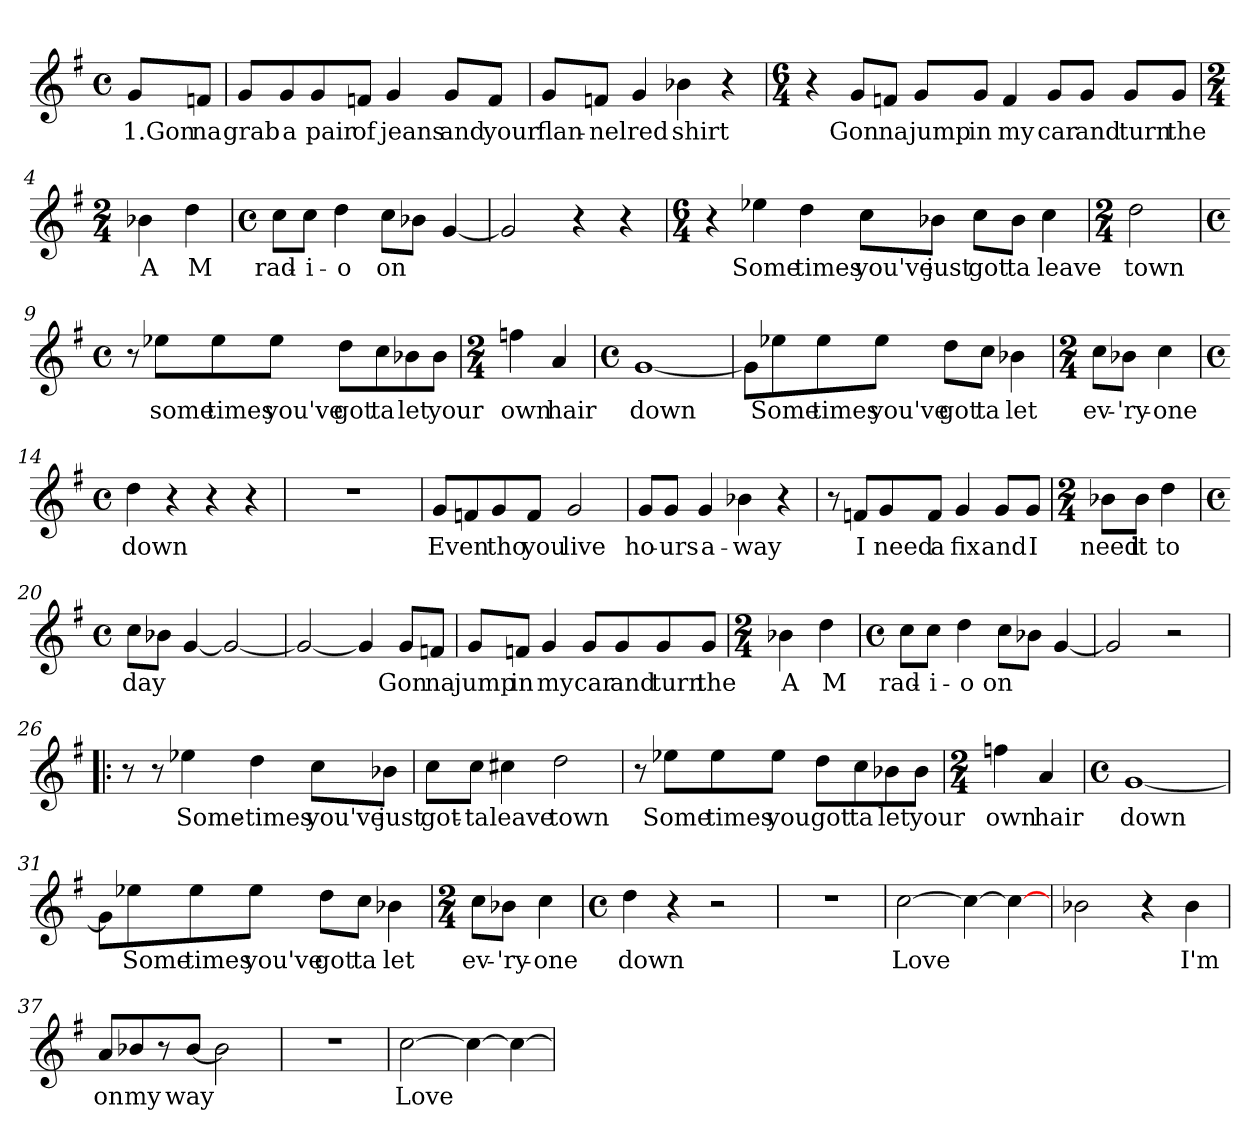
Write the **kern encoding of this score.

**kern	**text	**text
*part1	*part1	*part1
*staff1	*staff1	*staff1
*clefG2	*	*
*k[f#]	*	*
*G:	*	*
*M4/4	*	*
*met(c)	*	*
=	=	=
8g/L	1.Gon	.
8fn/J	na	.
=1	=1	=1
8g/L	grab	.
8g/	a	.
8g/	pair	.
8fn/J	of	.
4g/	jeans	.
8g/L	and	.
8f/J	your	.
=2	=2	=2
8g/L	flan-	.
8fn/J	-nel	.
4g/	red	.
4b-X\	shirt	.
4r	.	.
!!LO:LB:g=z
=3	=3	=3
*M6/4	*	*
4r	.	.
8g/L	Gon	.
8fn/J	na	.
8g/L	jump	.
8g/J	in	.
4f/	my	.
8g/L	car	.
8g/J	and	.
8g/L	turn	.
8g/J	the	.
=4	=4	=4
*M2/4	*	*
4b-X\	A	.
4dd\	M	.
=5	=5	=5
*M4/4	*	*
*met(c)	*	*
8cc\L	rad-	.
8cc\J	-i-	.
4dd\	-o	.
8cc\L	on	.
8b-X\J	.	.
[4g/	.	.
=6	=6	=6
2g/]	.	.
4r	.	.
4r	.	.
!!LO:LB:g=z
=7	=7	=7
*M6/4	*	*
4r	.	.
4ee-X\	Some	.
4dd\	times	.
8cc\L	you've	.
8b-X\J	just	.
8cc\L	got	.
8b-\J	ta	.
4cc\	leave	.
=8	=8	=8
*M2/4	*	*
2dd\	town	.
=9	=9	=9
*M4/4	*	*
*met(c)	*	*
8r	.	.
8ee-X\L	some	.
8ee-\	times	.
8ee-\J	you've	.
8dd\L	got	.
8cc\	ta	.
8b-X\	let	.
8b-\J	your	.
!!LO:LB:g=z
=10	=10	=10
*M2/4	*	*
4ffn\	own	.
4a/	hair	.
=11	=11	=11
*M4/4	*	*
*met(c)	*	*
[1g	down	.
=12	=12	=12
8g\L]	.	.
8ee-X\	Some	.
8ee-\	times	.
8ee-\J	you've	.
8dd\L	got	.
8cc\J	ta	.
4b-X\	let	.
!!LO:LB:g=z
=13	=13	=13
*M2/4	*	*
8cc\L	ev-	.
8b-X\J	-'ry-	.
4cc\	-one	.
=14	=14	=14
*M4/4	*	*
*met(c)	*	*
4dd\	down	.
4r	.	.
4r	.	.
4r	.	.
=15	=15	=15
1r	.	.
=16	=16	=16
8g/L	Ev	.
8fn/	en	.
8g/	tho	.
8f/J	you	.
2g/	live	.
=17	=17	=17
8g/L	ho-	.
8g/J	-urs	.
4g/	a-	.
4b-X\	-way	.
4r	.	.
!!LO:LB:g=z
=18	=18	=18
8r	.	.
8fn/L	I	.
8g/	need	.
8f/J	a	.
4g/	fix	.
8g/L	and	.
8g/J	I	.
=19	=19	=19
*M2/4	*	*
8b-X\L	need	.
8b-\J	it	.
4dd\	to	.
=20	=20	=20
*M4/4	*	*
*met(c)	*	*
8cc\L	day	.
8b-X\J	.	.
[4g/	.	.
2g/_	.	.
=21	=21	=21
2g/_	.	.
4g/]	.	.
8g/L	Gon	.
8fn/J	na	.
!!LO:LB:g=z
=22	=22	=22
8g/L	jump	.
8fn/J	in	.
4g/	my	.
8g/L	car	.
8g/	and	.
8g/	turn	.
8g/J	the	.
=23	=23	=23
*M2/4	*	*
4b-X\	A	.
4dd\	M	.
=24	=24	=24
*M4/4	*	*
*met(c)	*	*
8cc\L	rad-	.
8cc\J	-i-	.
4dd\	-o	.
8cc\L	on	.
8b-X\J	.	.
[4g/	.	.
=25	=25	=25
2g/]	.	.
2r	.	.
!!LO:PB:g=z
=26!|:	=26!|:	=26!|:
8r	.	BRIDGE:
8r	.	.
4ee-X\	Some-	.
4dd\	-times	.
8cc\L	you've	.
8b-X\J	just	.
=27	=27	=27
8cc\L	got-	.
8cc\J	-ta	.
4cc#X\	leave	.
2dd\	town	.
!!LO:LB:g=z
=28	=28	=28
8r	.	.
8ee-X\L	Some	.
8ee-\	times	.
8ee-\J	you	.
8dd\L	got	.
8cc\	ta	.
8b-X\	let	.
8b-\J	your	.
=29	=29	=29
*M2/4	*	*
4ffn\	own	.
4a/	hair	.
=30	=30	=30
*M4/4	*	*
*met(c)	*	*
[1g	down	.
!!LO:LB:g=z
=31	=31	=31
8g\L]	.	.
8ee-X\	Some	.
8ee-\	times	.
8ee-\J	you've	.
8dd\L	got	.
8cc\J	ta	.
4b-X\	let	.
=32	=32	=32
*M2/4	*	*
8cc\L	ev-	.
8b-X\J	-'ry-	.
4cc\	-one	.
=33	=33	=33
*M4/4	*	*
*met(c)	*	*
4dd\	down	.
4r	.	.
2r	.	.
=34	=34	=34
1r	.	.
!!LO:LB:g=z
=35	=35	=35
[2cc\	Love	.
4cc\_	.	.
4cc\_	.	.
=36	=36	=36
2b-X\	.	.
4r	.	.
4b-\	I'm	.
=37	=37	=37
8a/L	on	.
8b-X/	my	.
8r	.	.
[8b-/J	way	.
2b-\]	.	.
=38	=38	=38
1r	.	.
=39	=39	=39
[2cc\	Love	.
4cc\_	.	.
4cc\_	.	.
=	=	=
*-	*-	*-
